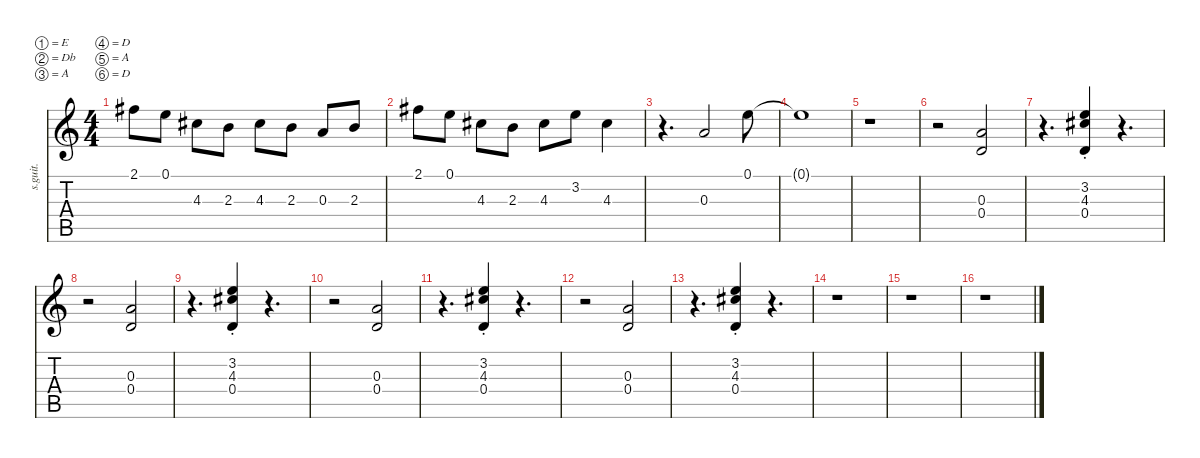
\defaultSystemsLayout 4
\hideDynamics
\bracketExtendMode nobrackets
\track ("Mike Kinsella" "s.guit.") {instrument electricguitarjazz}
\staff {score tabs}
\tuning (E4 Db4 A3 D3 A2 D2)
\ts (4 4)
\tempo (129 hide)
\clef g2
\ks c
2.1{acc #}.8{dy mf} 0.1.8 4.3{acc #}.8 2.3.8 4.3{acc #}.8 2.3.8 0.3.8 2.3.8 |
2.1{acc #}.8 0.1.8 4.3{acc #}.8 2.3.8 4.3{acc #}.8 3.2.8 4.3{acc #}.4 |
r.4{d} 0.3.2 0.1.8 |
0.1{t}.1 |
r.1 |
r.2 (0.3 0.4).2 |
r.4{d} (3.2{st} 4.3{st acc #} 0.4{st}).4 r.4{d} |
r.2 (0.3 0.4).2 |
r.4{d} (3.2{st} 4.3{st acc #} 0.4{st}).4 r.4{d} |
r.2 (0.3 0.4).2 |
r.4{d} (3.2{st} 4.3{st acc #} 0.4{st}).4 r.4{d} |
r.2 (0.3 0.4).2 |
r.4{d} (3.2{st} 4.3{st acc #} 0.4{st}).4 r.4{d} |
r.1 |
r.1 |
r.1
